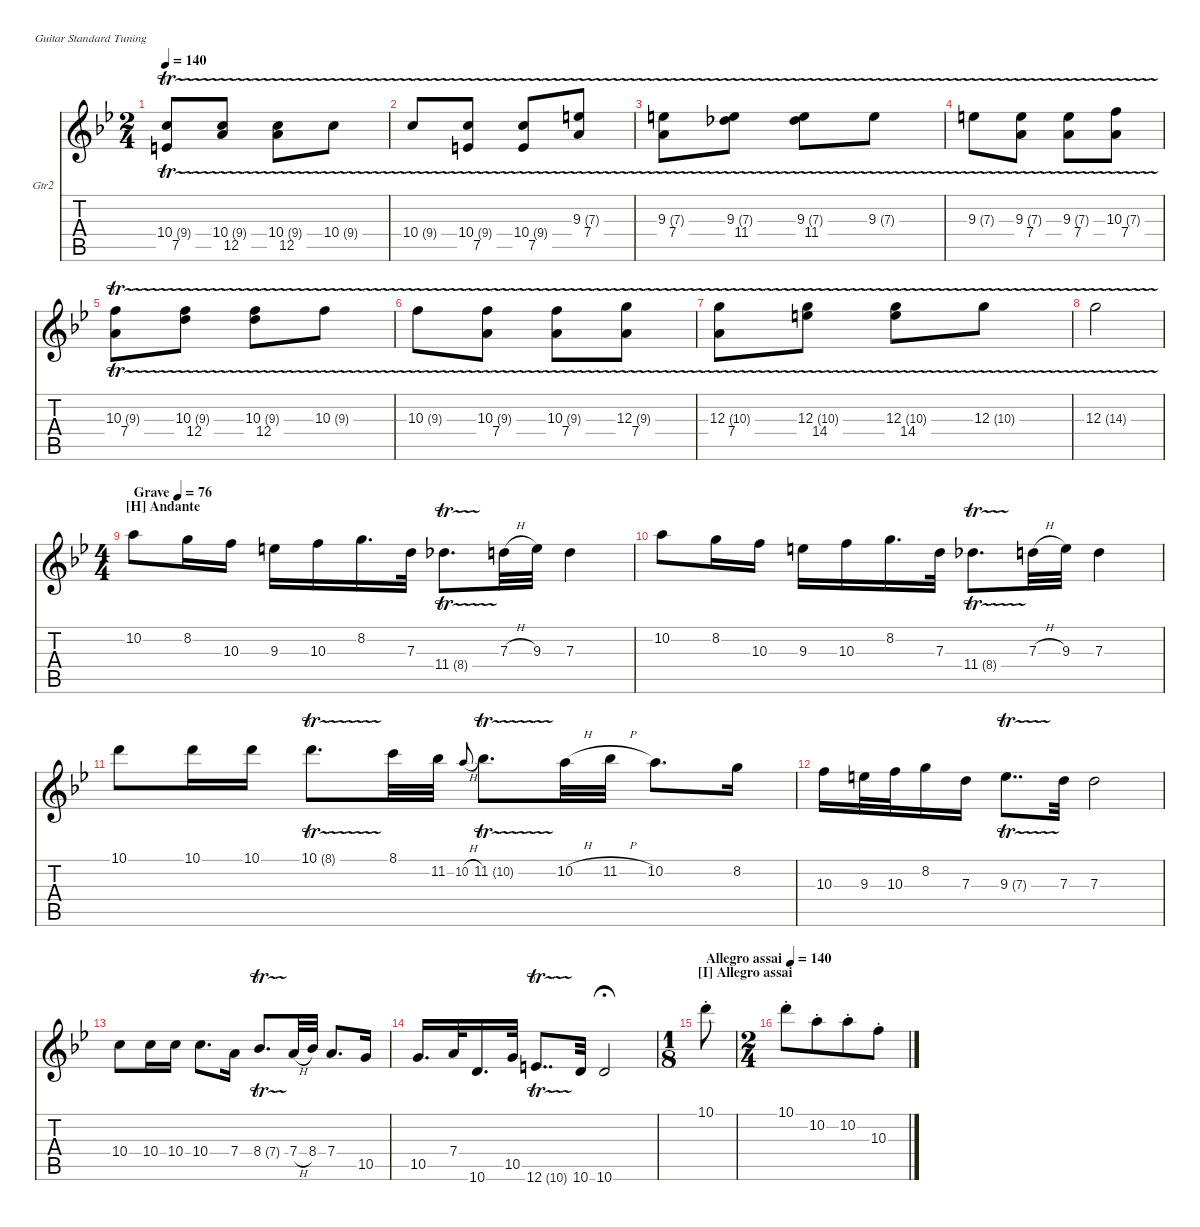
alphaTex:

\defaultSystemsLayout 4
\hideDynamics
\bracketExtendMode nobrackets
\firstSystemTrackNameOrientation horizontal
\otherSystemsTrackNameOrientation horizontal
\track ("Electric Guitar 2" "Gtr2") {instrument distortionguitar}
\staff {score tabs}
\tuning (E4 B3 G3 D3 A2 E2)
\ts (2 4)
\tempo 140
\clef g2
\ks gminor
(10.4{tr (9 16)} 7.5).8{dy f} (12.5 10.4{tr (9 16)}).8 (12.5 10.4{tr (9 16)}).8 10.4{tr (9 16)}.8 |
10.4{tr (9 16)}.8 (7.5 10.4{tr (9 16)}).8 (7.5 10.4{tr (9 16)}).8 (7.4 9.3{tr (7 16)}).8 |
(7.4 9.3{tr (7 16)}).8 (11.4 9.3{tr (7 16)}).8 (11.4 9.3{tr (7 16)}).8 9.3{tr (7 16)}.8 |
9.3{tr (7 16)}.8 (7.4 9.3{tr (7 16)}).8 (7.4 9.3{tr (7 16)}).8 (7.4 10.3{tr (7 16)}).8 |
(10.3{tr (9 16)} 7.4).8 (12.4 10.3{tr (9 16)}).8 (12.4 10.3{tr (9 16)}).8 10.3{tr (9 16)}.8 |
10.3{tr (9 16)}.8 (10.3{tr (9 16)} 7.4).8 (10.3{tr (9 16)} 7.4).8 (12.3{tr (9 16)} 7.4).8 |
(12.3{tr (10 16)} 7.4).8 (12.3{tr (10 16)} 14.4).8 (12.3{tr (10 16)} 14.4).8 12.3{tr (10 16)}.8 |
12.3{tr (14 16)}.2 |
\ts (4 4)
\beaming (8 4 4)
\section ("H" "Andante")
\tempo (76 "Grave")
10.2.8 8.2.16 10.3.16{beam split} 9.3.16 10.3.16 8.2.16{d} 7.3.32 11.4{tr (8 16)}.8{d} 7.3{h}.32 9.3.32 7.3.4 |
10.2.8 8.2.16 10.3.16{beam split} 9.3.16 10.3.16 8.2.16{d} 7.3.32 11.4{tr (8 16)}.8{d} 7.3{h}.32 9.3.32 7.3.4 |
10.1.8 10.1.16 10.1.16{beam split} 10.1{tr (8 16)}.8{d} 8.1.32 11.2.32{beam split} 10.2{h}.8{gr onbeat beam split} 11.2{tr (10 16)}.8{d} 10.2{h}.32 11.2{h}.32{beam split} 10.2.8{d} 8.2.16 |
10.3.16 9.3.32 10.3.32 8.2.16 7.3.16{beam split} 9.3{tr (7 16)}.8{dd} 7.3.32 7.3.2 |
10.4.8 10.4.16 10.4.16{beam split} 10.4.8{d} 7.4.16 8.4{tr (7 16)}.8{d} 7.4{h}.32 8.4.32{beam split} 7.4.8{d} 10.5.16 |
10.5.16{d} 7.4.32 10.6.16{d} 10.5.32{beam split} 12.6{tr (10 16)}.8{dd} 10.6.32 10.6.2{fermata (medium 0.87)} |
\ts (1 8)
\section ("I" "Allegro assai")
\tempo (140 "Allegro assai")
10.1{st}.8 |
\ts (2 4)
\beaming (8 4)
10.1{st}.8 10.2{st}.8 10.2{st}.8 10.3{st}.8
